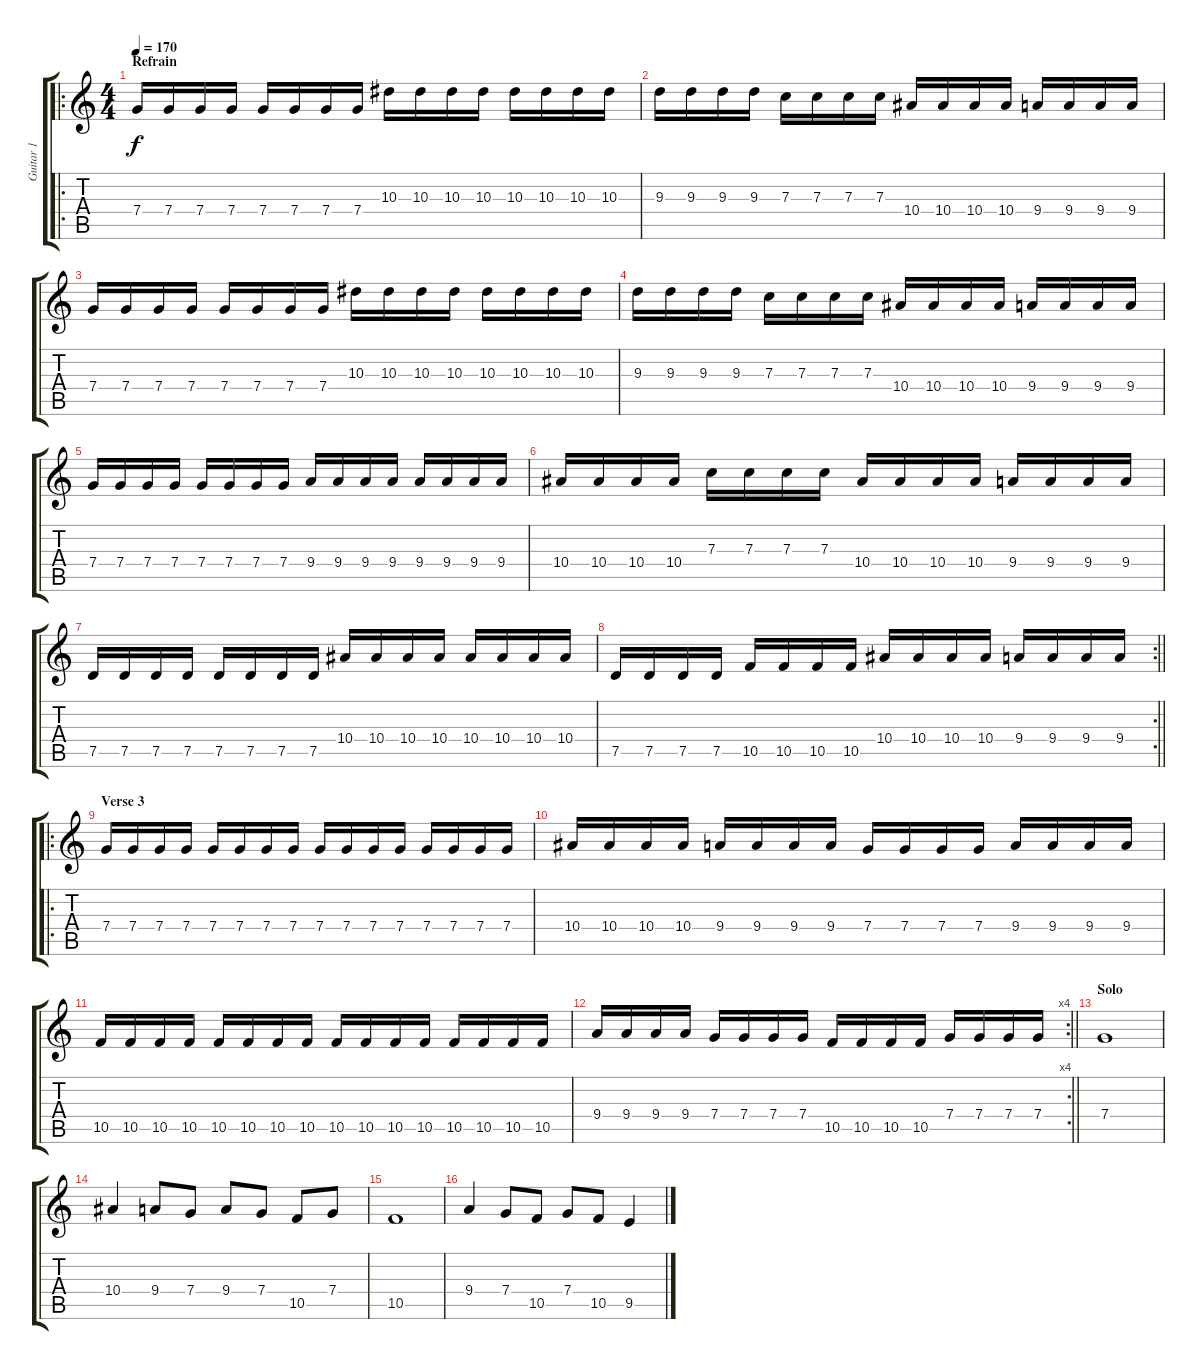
\track ("Guitar 1" "Guitar 1") {instrument distortionguitar}
\staff {score tabs}
\tuning (D4 A3 F3 C3 G2 D2) {hide}
\ro
\ts (4 4)
\section ("" "Refrain")
\tempo 170
\clef g2
\ks c
7.4.16{dy f} 7.4.16 7.4.16 7.4.16 7.4.16 7.4.16 7.4.16 7.4.16 10.3.16 10.3.16 10.3.16 10.3.16 10.3.16 10.3.16 10.3.16 10.3.16 |
9.3.16 9.3.16 9.3.16 9.3.16 7.3.16 7.3.16 7.3.16 7.3.16 10.4.16 10.4.16 10.4.16 10.4.16 9.4.16 9.4.16 9.4.16 9.4.16 |
7.4.16 7.4.16 7.4.16 7.4.16 7.4.16 7.4.16 7.4.16 7.4.16 10.3.16 10.3.16 10.3.16 10.3.16 10.3.16 10.3.16 10.3.16 10.3.16 |
9.3.16 9.3.16 9.3.16 9.3.16 7.3.16 7.3.16 7.3.16 7.3.16 10.4.16 10.4.16 10.4.16 10.4.16 9.4.16 9.4.16 9.4.16 9.4.16 |
7.4.16 7.4.16 7.4.16 7.4.16 7.4.16 7.4.16 7.4.16 7.4.16 9.4.16 9.4.16 9.4.16 9.4.16 9.4.16 9.4.16 9.4.16 9.4.16 |
10.4.16 10.4.16 10.4.16 10.4.16 7.3.16 7.3.16 7.3.16 7.3.16 10.4.16 10.4.16 10.4.16 10.4.16 9.4.16 9.4.16 9.4.16 9.4.16 |
7.5.16 7.5.16 7.5.16 7.5.16 7.5.16 7.5.16 7.5.16 7.5.16 10.4.16 10.4.16 10.4.16 10.4.16 10.4.16 10.4.16 10.4.16 10.4.16 |
\rc 2
\barLineRight lightlight
7.5.16 7.5.16 7.5.16 7.5.16 10.5.16 10.5.16 10.5.16 10.5.16 10.4.16 10.4.16 10.4.16 10.4.16 9.4.16 9.4.16 9.4.16 9.4.16 |
\ro
\section ("" "Verse 3")
7.4.16 7.4.16 7.4.16 7.4.16 7.4.16 7.4.16 7.4.16 7.4.16 7.4.16 7.4.16 7.4.16 7.4.16 7.4.16 7.4.16 7.4.16 7.4.16 |
10.4.16 10.4.16 10.4.16 10.4.16 9.4.16 9.4.16 9.4.16 9.4.16 7.4.16 7.4.16 7.4.16 7.4.16 9.4.16 9.4.16 9.4.16 9.4.16 |
10.5.16 10.5.16 10.5.16 10.5.16 10.5.16 10.5.16 10.5.16 10.5.16 10.5.16 10.5.16 10.5.16 10.5.16 10.5.16 10.5.16 10.5.16 10.5.16 |
\rc 4
\barLineRight lightlight
9.4.16 9.4.16 9.4.16 9.4.16 7.4.16 7.4.16 7.4.16 7.4.16 10.5.16 10.5.16 10.5.16 10.5.16 7.4.16 7.4.16 7.4.16 7.4.16 |
\section ("" "Solo")
7.4.1 |
10.4.4 9.4.8 7.4.8 9.4.8 7.4.8 10.5.8 7.4.8 |
10.5.1 |
9.4.4 7.4.8 10.5.8 7.4.8 10.5.8 9.5.4
